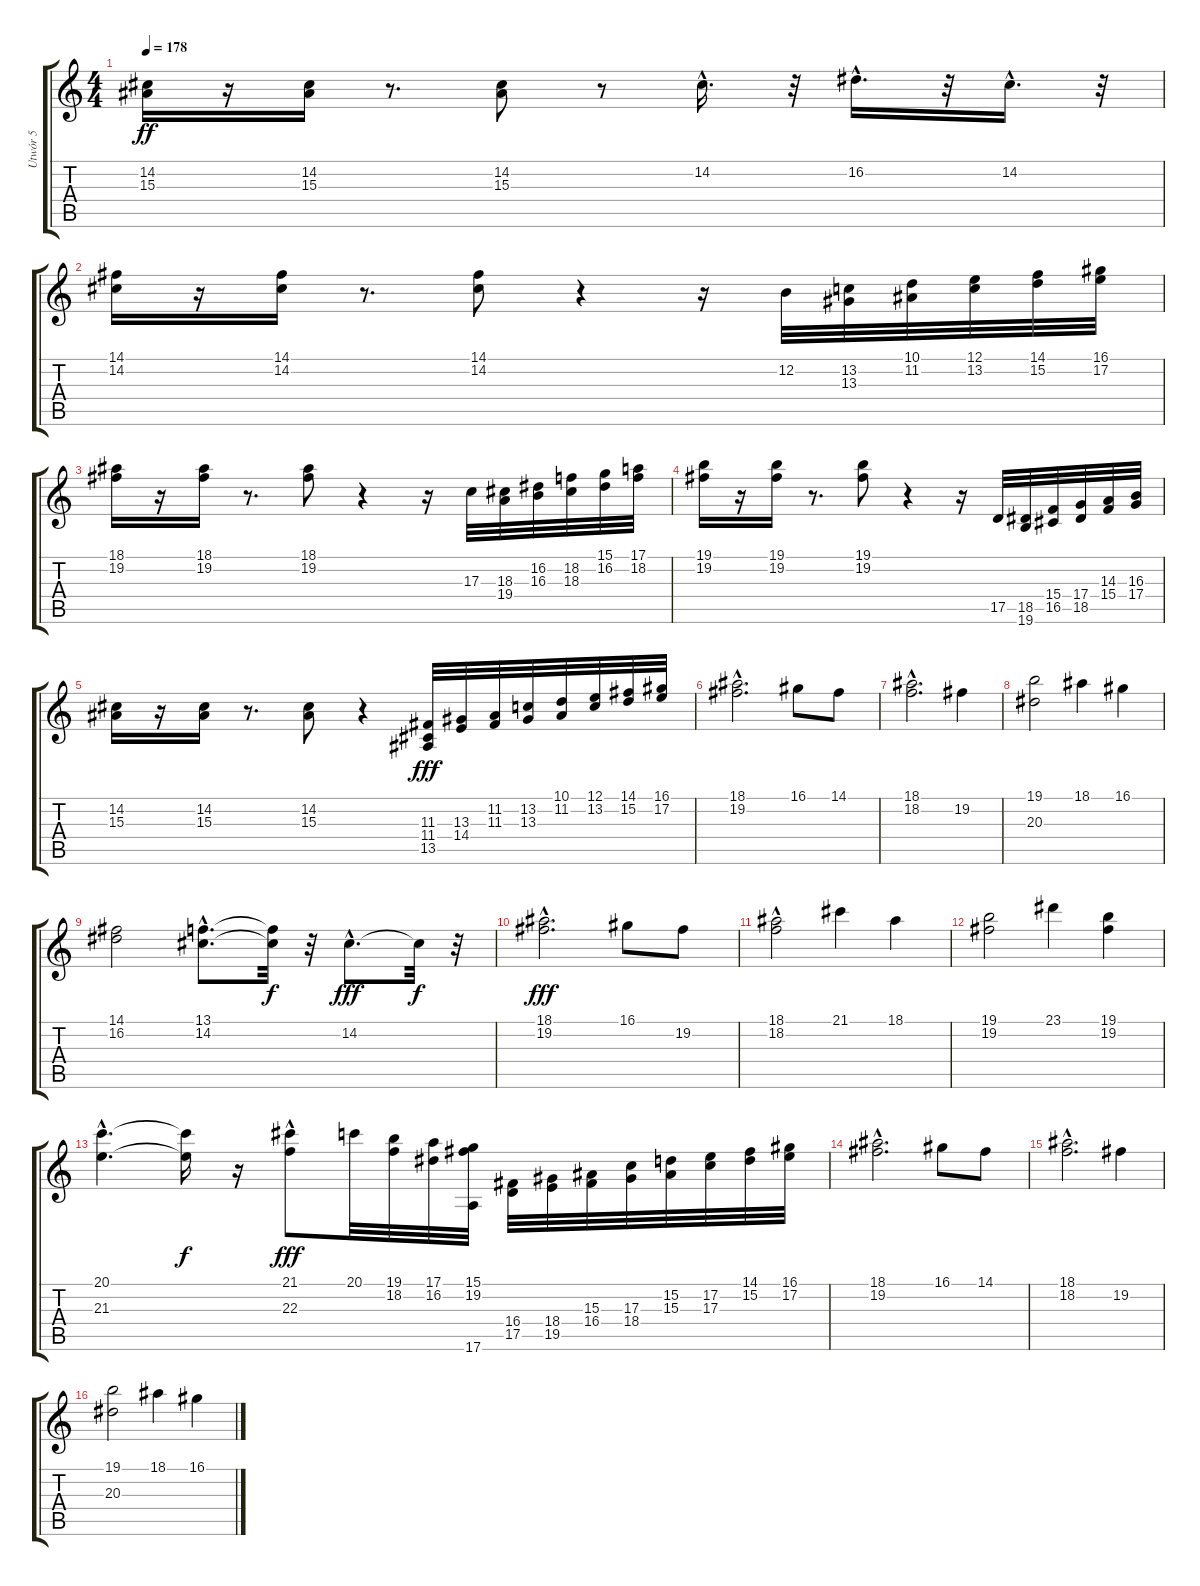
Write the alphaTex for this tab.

\track ("Utwór 5" "Utwór 5") {instrument drawbarorgan}
\staff {score tabs}
\tuning (E4 B3 G3 D3 A2 E2) {hide}
\ts (4 4)
\tempo 178
\clef g2
\ks c
(14.2 15.3).16{dy ff} r.16 (14.2 15.3).16 r.8{d} (14.2 15.3).8 r.8 14.2{hac}.16{d} r.32 16.2{hac}.16{d} r.32 14.2{hac}.16{d} r.32 |
(14.1 14.2).16 r.16 (14.1 14.2).16 r.8{d} (14.1 14.2).8 r.4 r.16 12.2.32 (13.2 13.3).32 (10.1 11.2).32 (12.1 13.2).32 (14.1 15.2).32 (16.1 17.2).32 |
(18.1 19.2).16 r.16 (18.1 19.2).16 r.8{d} (18.1 19.2).8 r.4 r.16 17.3.32 (18.3 19.4).32 (16.2 16.3).32 (18.2 18.3).32 (15.1 16.2).32 (17.1 18.2).32 |
(19.1 19.2).16 r.16 (19.1 19.2).16 r.8{d} (19.1 19.2).8 r.4 r.16 17.5.32 (18.5 19.6).32 (15.4 16.5).32 (17.4 18.5).32 (14.3 15.4).32 (16.3 17.4).32 |
(14.2 15.3).16 r.16 (14.2 15.3).16 r.8{d} (14.2 15.3).8 r.4 (11.3 11.4 13.5).32{dy fff} (13.3 14.4).32 (11.2 11.3).32 (13.2 13.3).32 (10.1 11.2).32 (12.1 13.2).32 (14.1 15.2).32 (16.1 17.2).32 |
(18.1{hac} 19.2{hac}).2{d} 16.1.8 14.1.8 |
(18.1{hac} 18.2{hac}).2{d} 19.2.4 |
(19.1 20.3).2 18.1.4 16.1.4 |
(14.1 16.2).2 (13.1{hac} 14.2{hac}).8{d} (13.1{t} 14.2{t}).32{dy f} r.32 14.2{hac}.8{d dy fff} 14.2{t}.32{dy f} r.32 |
(18.1{hac} 19.2{hac}).2{d dy fff} 16.1.8 19.2.8 |
(18.1 18.2{hac}).2 21.1.4 18.1.4 |
(19.1 19.2).2 23.1.4 (19.1 19.2).4 |
(20.1{hac} 21.3{hac}).4{d} (20.1{t} 21.3{t}).16{dy f} r.16 (21.1 22.3{hac}).8{dy fff} 20.1.32 (19.1 18.2).32 (17.1 16.2).32 (15.1 19.2 17.6).32 (16.4 17.5).32 (18.4 19.5).32 (15.3 16.4).32 (17.3 18.4).32 (15.2 15.3).32 (17.2 17.3).32 (14.1 15.2).32 (16.1 17.2).32 |
(18.1{hac} 19.2{hac}).2{d} 16.1.8 14.1.8 |
(18.1{hac} 18.2{hac}).2{d} 19.2.4 |
(19.1 20.3).2 18.1.4 16.1.4
